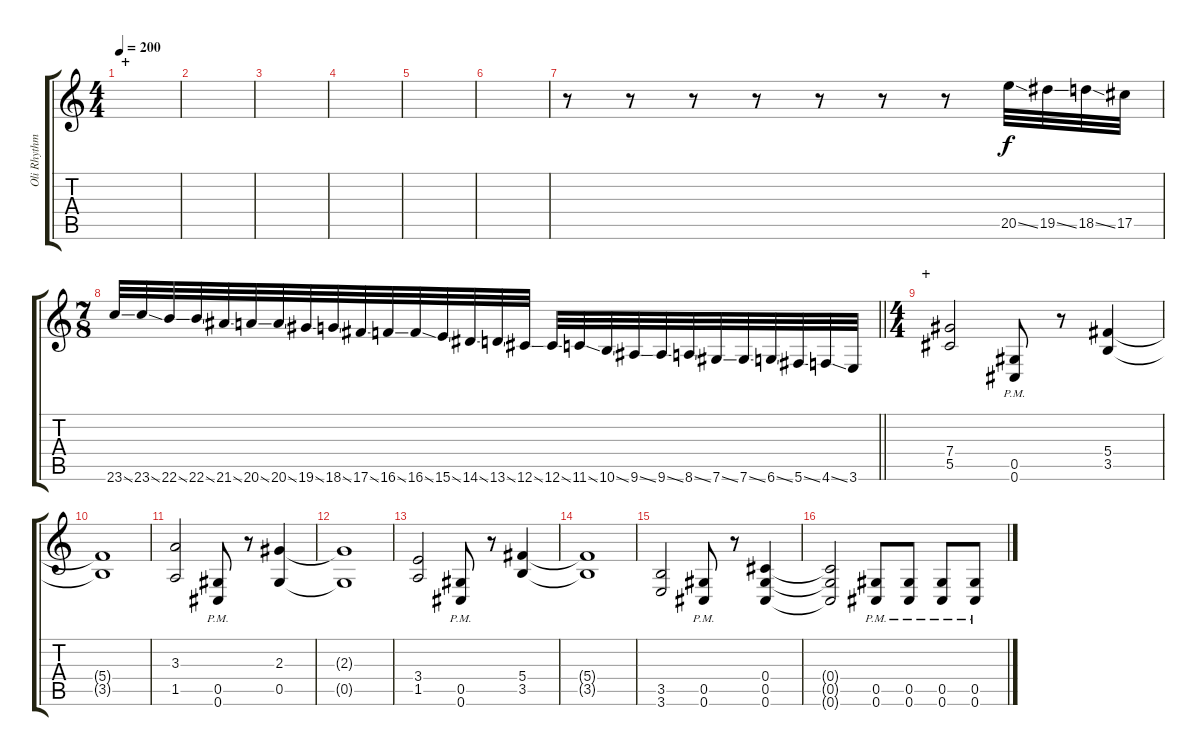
\track ("Oli Rhythm" "Oli Rhythm") {instrument distortionguitar}
\staff {score tabs}
\tuning (Eb4 Bb3 Gb3 Db3 Ab2 Db2) {hide}
\ts (4 4)
\section ("" "+")
\tempo 200
\clef g2
\ks c
|
|
|
|
|
|
r.8 r.8 r.8 r.8 r.8 r.8 r.8 20.5{ss}.32 19.5{ss}.32 18.5{ss}.32 17.5.32 |
\ts (7 8)
\barLineRight lightlight
23.6{ss}.32 23.6{ss}.32 22.6{ss}.32 22.6{ss}.32 21.6{ss}.32 20.6{ss}.32 20.6{ss}.32 19.6{ss}.32 18.6{ss}.32 17.6{ss}.32 16.6{ss}.32 16.6{ss}.32 15.6{ss}.32 14.6{ss}.32 13.6{ss}.32 12.6{ss}.32 12.6{ss}.32 11.6{ss}.32 10.6{ss}.32 9.6{ss}.32 9.6{ss}.32 8.6{ss}.32 7.6{ss}.32 7.6{ss}.32 6.6{ss}.32 5.6{ss}.32 4.6{ss}.32 3.6.32 |
\ts (4 4)
\section ("" "+")
(7.4 5.5).2 (0.5{pm} 0.6{pm}).8 r.8 (5.4 3.5).4 |
(5.4{t} 3.5{t}).1 |
(3.3 1.5).2 (0.5{pm} 0.6{pm}).8 r.8 (2.3 0.5).4 |
(2.3{t} 0.5{t}).1 |
(3.4 1.5).2 (0.5{pm} 0.6{pm}).8 r.8 (5.4 3.5).4 |
(5.4{t} 3.5{t}).1 |
(3.5 3.6).2 (0.5{pm} 0.6{pm}).8 r.8 (0.4 0.5 0.6).4 |
(0.4{t} 0.5{t} 0.6{t}).2 (0.5{pm} 0.6{pm}).8 (0.5{pm} 0.6{pm}).8 (0.5{pm} 0.6{pm}).8 (0.5{pm} 0.6{pm}).8
